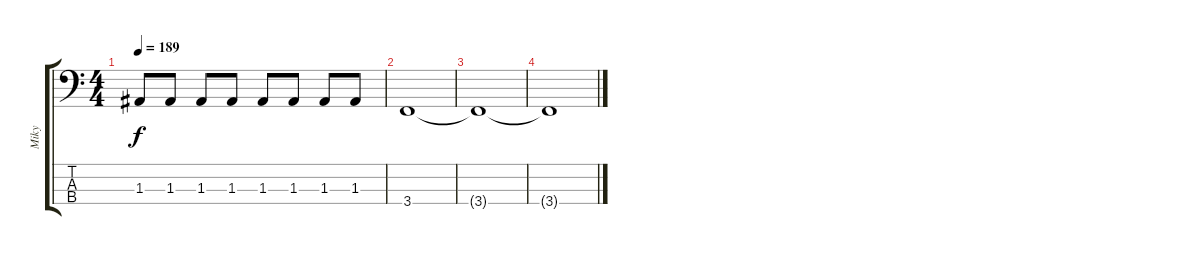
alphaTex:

\track ("Miky" "Miky") {instrument electricbasspick}
\staff {score tabs}
\tuning (G2 D2 A1 D1) {hide}
\ts (4 4)
\tempo 189
\clef f4
\ks c
1.3.8{dy f} 1.3.8 1.3.8 1.3.8 1.3.8 1.3.8 1.3.8 1.3.8 |
3.4.1 |
3.4{t}.1 |
3.4{t}.1
